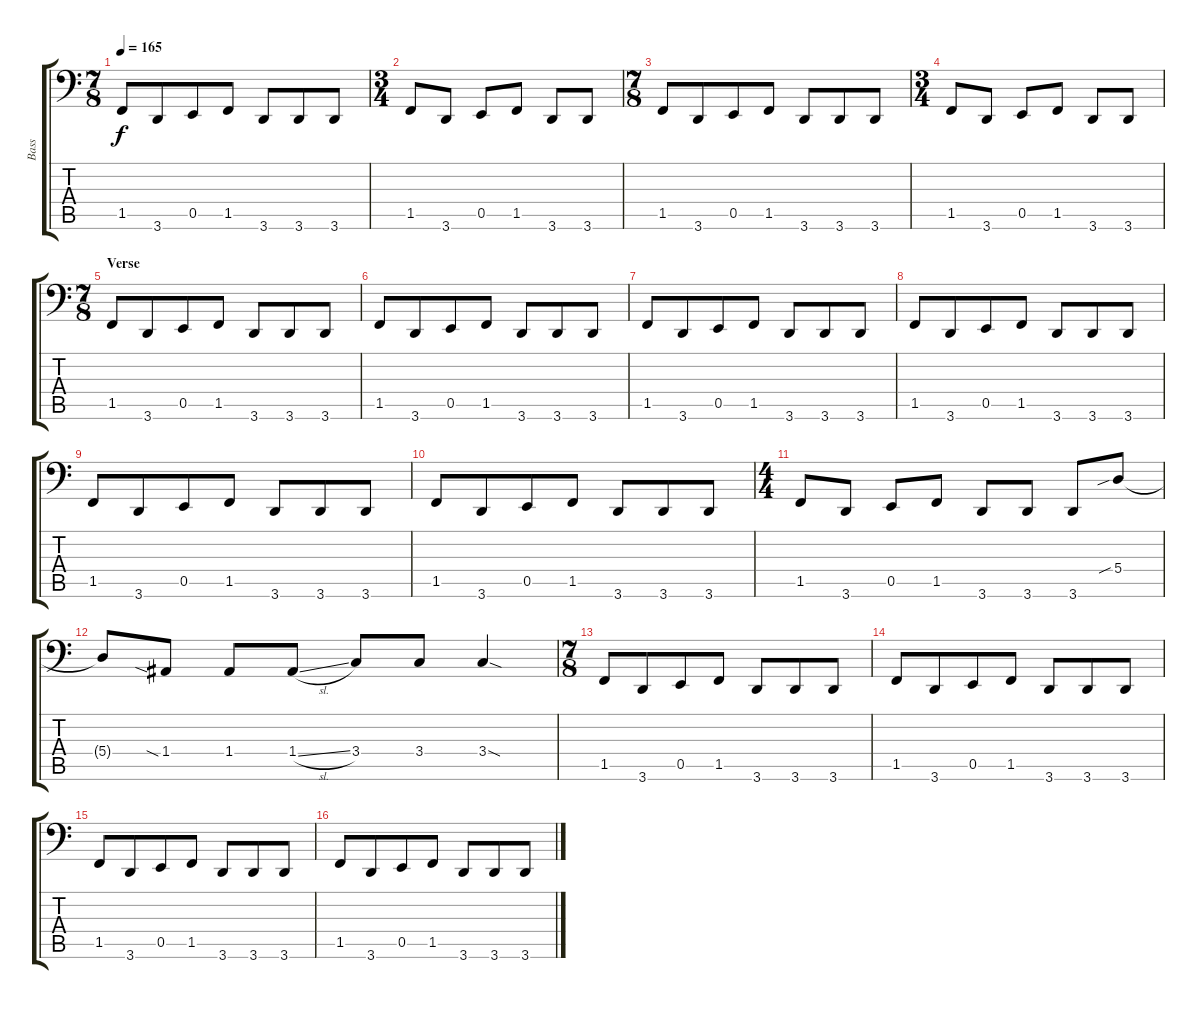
\track ("Bass" "Bass") {instrument electricbassfinger}
\staff {score tabs}
\tuning (C3 G2 D2 A1 E1 B0) {hide}
\ts (7 8)
\tempo 165
\clef f4
\ks c
1.5.8{dy f} 3.6.8 0.5.8 1.5.8 3.6.8 3.6.8 3.6.8 |
\ts (3 4)
1.5.8 3.6.8 0.5.8 1.5.8 3.6.8 3.6.8 |
\ts (7 8)
1.5.8 3.6.8 0.5.8 1.5.8 3.6.8 3.6.8 3.6.8 |
\ts (3 4)
1.5.8 3.6.8 0.5.8 1.5.8 3.6.8 3.6.8 |
\ts (7 8)
\section ("" "Verse")
1.5.8 3.6.8 0.5.8 1.5.8 3.6.8 3.6.8 3.6.8 |
1.5.8 3.6.8 0.5.8 1.5.8 3.6.8 3.6.8 3.6.8 |
1.5.8 3.6.8 0.5.8 1.5.8 3.6.8 3.6.8 3.6.8 |
1.5.8 3.6.8 0.5.8 1.5.8 3.6.8 3.6.8 3.6.8 |
1.5.8 3.6.8 0.5.8 1.5.8 3.6.8 3.6.8 3.6.8 |
1.5.8 3.6.8 0.5.8 1.5.8 3.6.8 3.6.8 3.6.8 |
\ts (4 4)
1.5.8 3.6.8 0.5.8 1.5.8 3.6.8 3.6.8 3.6.8 5.4{sib}.8 |
5.4{t}.8 1.4{sia}.8 1.4.8 1.4{sl}.8 3.4.8 3.4.8 3.4{sod}.4 |
\ts (7 8)
1.5.8 3.6.8 0.5.8 1.5.8 3.6.8 3.6.8 3.6.8 |
1.5.8 3.6.8 0.5.8 1.5.8 3.6.8 3.6.8 3.6.8 |
1.5.8 3.6.8 0.5.8 1.5.8 3.6.8 3.6.8 3.6.8 |
1.5.8 3.6.8 0.5.8 1.5.8 3.6.8 3.6.8 3.6.8
